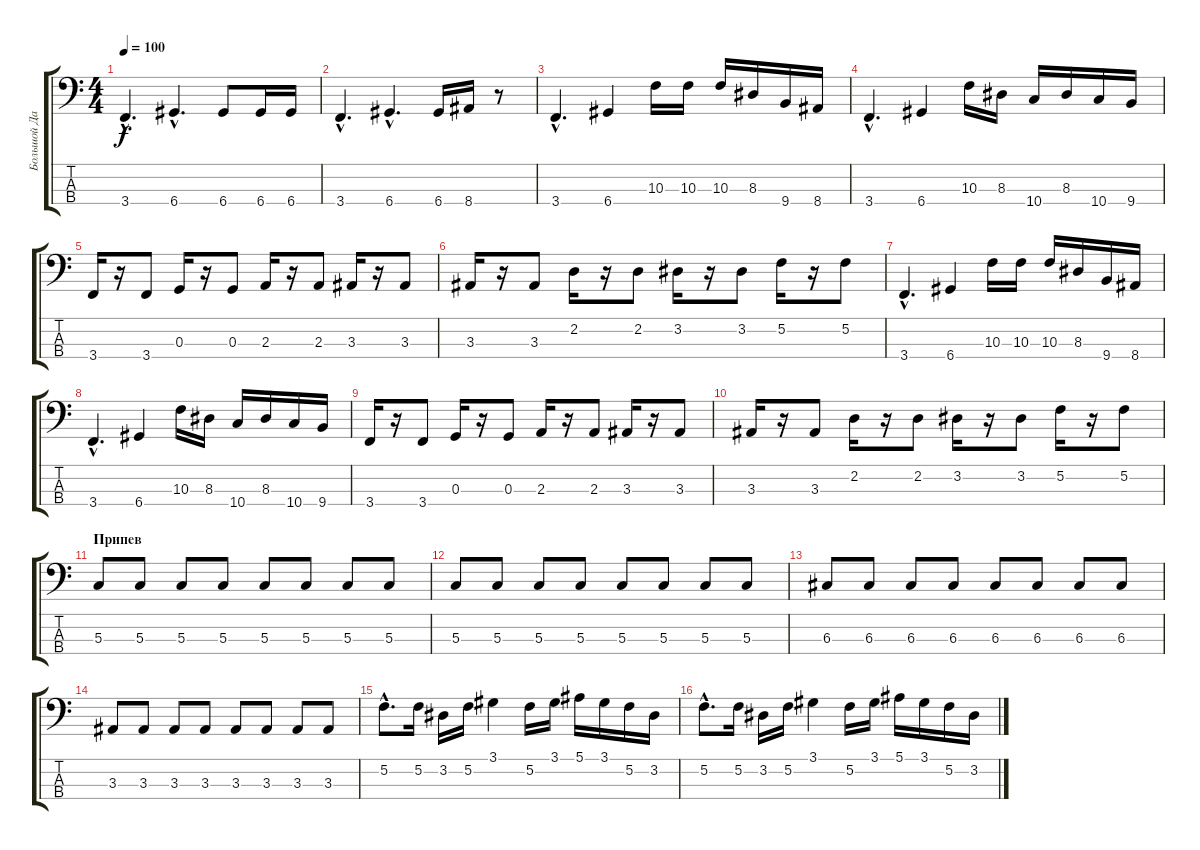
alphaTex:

\track ("Большой Данила" "Большой Да") {instrument electricbassfinger}
\staff {score tabs}
\tuning (F2 C2 G1 D1) {hide}
\ts (4 4)
\tempo 100
\clef f4
\ks c
3.4{hac}.4{d dy f} 6.4{hac}.4{d} 6.4.8 6.4.16 6.4.16 |
3.4{hac}.4{d} 6.4{hac}.4{d} 6.4.16 8.4.16 r.8 |
3.4{hac}.4{d} 6.4.4 10.3.16 10.3.16 10.3.16 8.3.16 9.4.16 8.4.16 |
3.4{hac}.4{d} 6.4.4 10.3.16 8.3.16 10.4.16 8.3.16 10.4.16 9.4.16 |
3.4.16 r.16 3.4.8 0.3.16 r.16 0.3.8 2.3.16 r.16 2.3.8 3.3.16 r.16 3.3.8 |
3.3.16 r.16 3.3.8 2.2.16 r.16 2.2.8 3.2.16 r.16 3.2.8 5.2.16 r.16 5.2.8 |
3.4{hac}.4{d} 6.4.4 10.3.16 10.3.16 10.3.16 8.3.16 9.4.16 8.4.16 |
3.4{hac}.4{d} 6.4.4 10.3.16 8.3.16 10.4.16 8.3.16 10.4.16 9.4.16 |
3.4.16 r.16 3.4.8 0.3.16 r.16 0.3.8 2.3.16 r.16 2.3.8 3.3.16 r.16 3.3.8 |
3.3.16 r.16 3.3.8 2.2.16 r.16 2.2.8 3.2.16 r.16 3.2.8 5.2.16 r.16 5.2.8 |
\section ("" "Припев")
5.3.8 5.3.8 5.3.8 5.3.8 5.3.8 5.3.8 5.3.8 5.3.8 |
5.3.8 5.3.8 5.3.8 5.3.8 5.3.8 5.3.8 5.3.8 5.3.8 |
6.3.8 6.3.8 6.3.8 6.3.8 6.3.8 6.3.8 6.3.8 6.3.8 |
3.3.8 3.3.8 3.3.8 3.3.8 3.3.8 3.3.8 3.3.8 3.3.8 |
5.2{hac}.8{d} 5.2.16 3.2.16 5.2.16 3.1.4 5.2.16 3.1.16 5.1.16 3.1.16 5.2.16 3.2.16 |
5.2{hac}.8{d} 5.2.16 3.2.16 5.2.16 3.1.4 5.2.16 3.1.16 5.1.16 3.1.16 5.2.16 3.2.16
